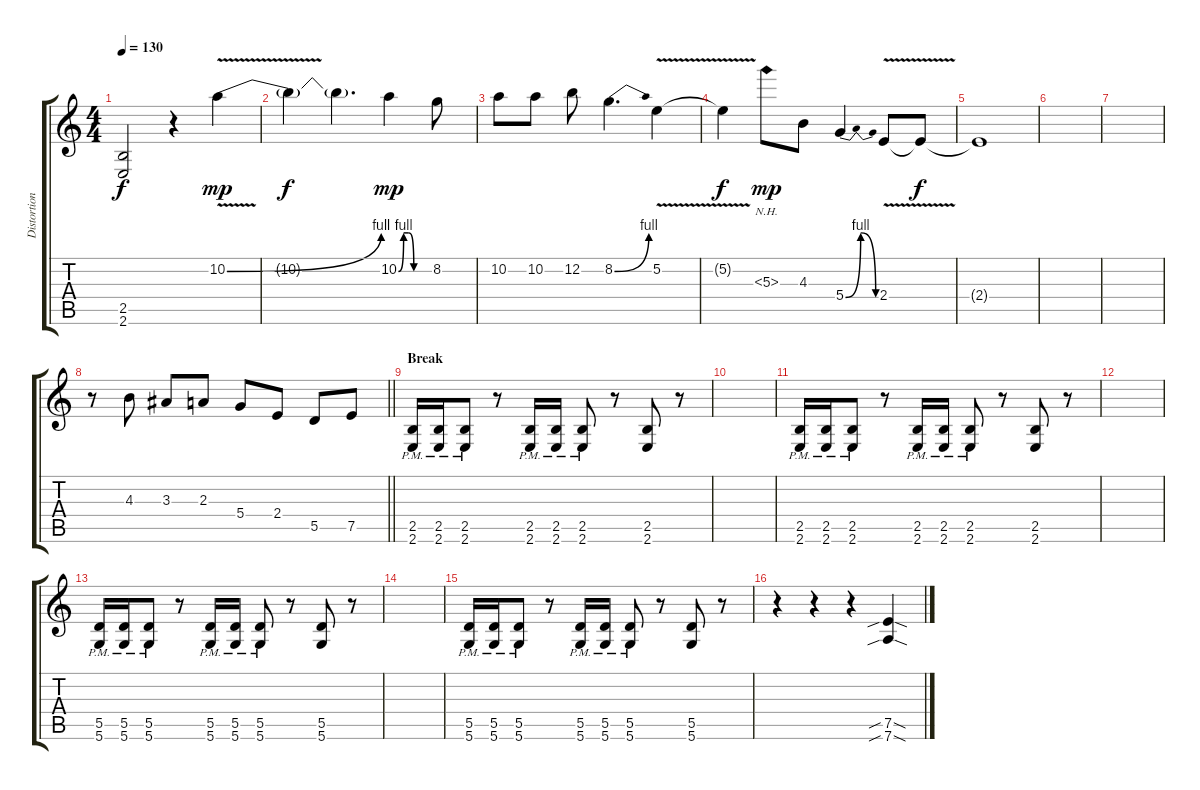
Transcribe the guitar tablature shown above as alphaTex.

\track ("Distortion Guitar" "Distortion") {instrument distortionguitar}
\staff {score tabs}
\tuning (E4 B3 G3 D3 A2 D2) {hide}
\ts (4 4)
\tempo 130
\clef g2
\ks c
(2.5 2.6).2{dy f} r.4 10.2{be (bend 0 0 60 4) v}.4{dy mp} |
10.2{t}.4{dy f} 10.2{t}.4{d} 10.2{be (custom 0 0 10 4 20 4 30 0 60 0)}.4{dy mp} 8.2.8 |
10.2.8 10.2.8 12.2.8 8.2{be (bend 0 0 60 4)}.4{d} 5.2{v}.4 |
5.2{t}.4{dy f} 5.3{nh}.8{dy mp} 4.3.8 5.4{be (bendrelease 0 0 20 4 30 4 60 0)}.4 2.4{v}.8 2.4{t}.8{dy f} |
2.4{t}.1 |
|
|
\barLineRight lightlight
r.8 4.3.8 3.3.8 2.3.8 5.4.8 2.4.8 5.5.8 7.5.8 |
\section ("" "Break")
(2.5{pm} 2.6{pm}).16 (2.5{pm} 2.6{pm}).16 (2.5{pm} 2.6{pm}).8 r.8 (2.5{pm} 2.6{pm}).16 (2.5{pm} 2.6{pm}).16 (2.5{pm} 2.6{pm}).8 r.8 (2.5 2.6).8 r.8 |
|
(2.5{pm} 2.6{pm}).16 (2.5{pm} 2.6{pm}).16 (2.5{pm} 2.6{pm}).8 r.8 (2.5{pm} 2.6{pm}).16 (2.5{pm} 2.6{pm}).16 (2.5{pm} 2.6{pm}).8 r.8 (2.5 2.6).8 r.8 |
|
(5.5{pm} 5.6{pm}).16 (5.5{pm} 5.6{pm}).16 (5.5{pm} 5.6{pm}).8 r.8 (5.5{pm} 5.6{pm}).16 (5.5{pm} 5.6{pm}).16 (5.5{pm} 5.6{pm}).8 r.8 (5.5 5.6).8 r.8 |
|
(5.5{pm} 5.6{pm}).16 (5.5{pm} 5.6{pm}).16 (5.5{pm} 5.6{pm}).8 r.8 (5.5{pm} 5.6{pm}).16 (5.5{pm} 5.6{pm}).16 (5.5{pm} 5.6{pm}).8 r.8 (5.5 5.6).8 r.8 |
r.4 r.4 r.4 (7.5{sib sod} 7.6{sib sod}).4
